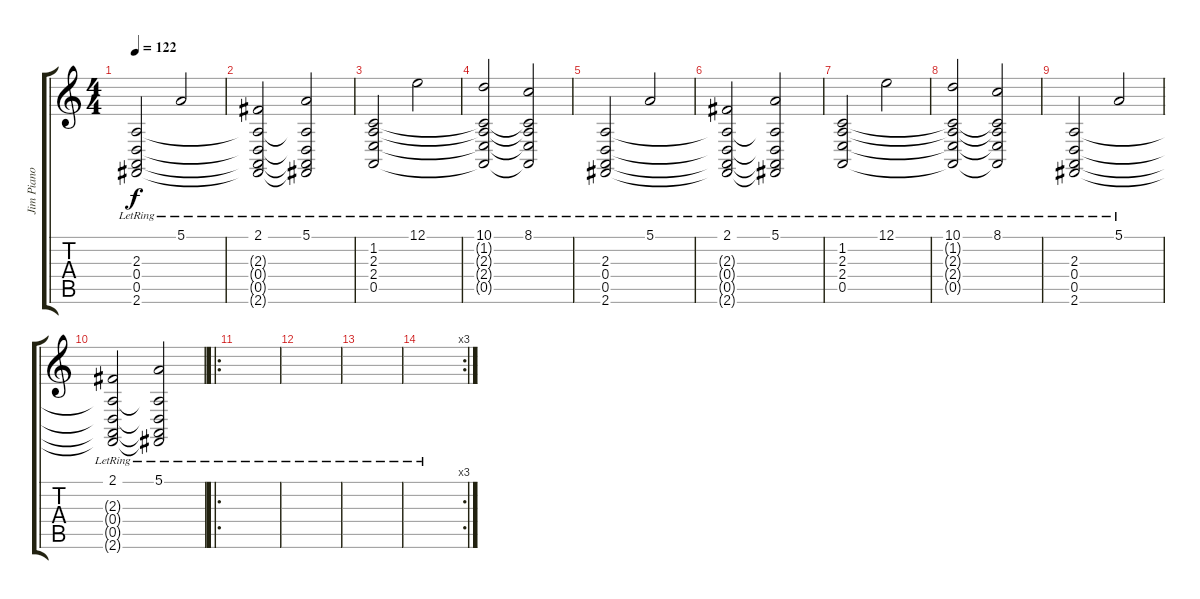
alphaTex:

\track ("Jim Piano" "Jim Piano") {instrument brightacousticpiano}
\staff {score tabs}
\tuning (E4 B3 G3 D3 A2 E2) {hide}
\ts (4 4)
\tempo 122
\clef g2
\ks c
(2.3{lr} 0.4{lr} 0.5{lr} 2.6{lr}).2{dy f} 5.1{lr}.2 |
(2.1{lr} 2.3{t} 0.4{t} 0.5{t} 2.6{t}).2 (5.1{lr} 2.3{t} 0.4{t} 0.5{t} 2.6{t}).2 |
(1.2{lr} 2.3{lr} 2.4{lr} 0.5{lr}).2 12.1{lr}.2 |
(10.1{lr} 1.2{t} 2.3{t} 2.4{t} 0.5{t}).2 (8.1{lr} 1.2{t} 2.3{t} 2.4{t} 0.5{t}).2 |
(2.3{lr} 0.4{lr} 0.5{lr} 2.6{lr}).2 5.1{lr}.2 |
(2.1{lr} 2.3{t} 0.4{t} 0.5{t} 2.6{t}).2 (5.1{lr} 2.3{t} 0.4{t} 0.5{t} 2.6{t}).2 |
(1.2{lr} 2.3{lr} 2.4{lr} 0.5{lr}).2 12.1{lr}.2 |
(10.1{lr} 1.2{t} 2.3{t} 2.4{t} 0.5{t}).2 (8.1{lr} 1.2{t} 2.3{t} 2.4{t} 0.5{t}).2 |
(2.3{lr} 0.4{lr} 0.5{lr} 2.6{lr}).2 5.1{lr}.2 |
(2.1{lr} 2.3{t} 0.4{t} 0.5{t} 2.6{t}).2 (5.1{lr} 2.3{t} 0.4{t} 0.5{t} 2.6{t}).2 |
\ro
|
|
|
\rc 3
